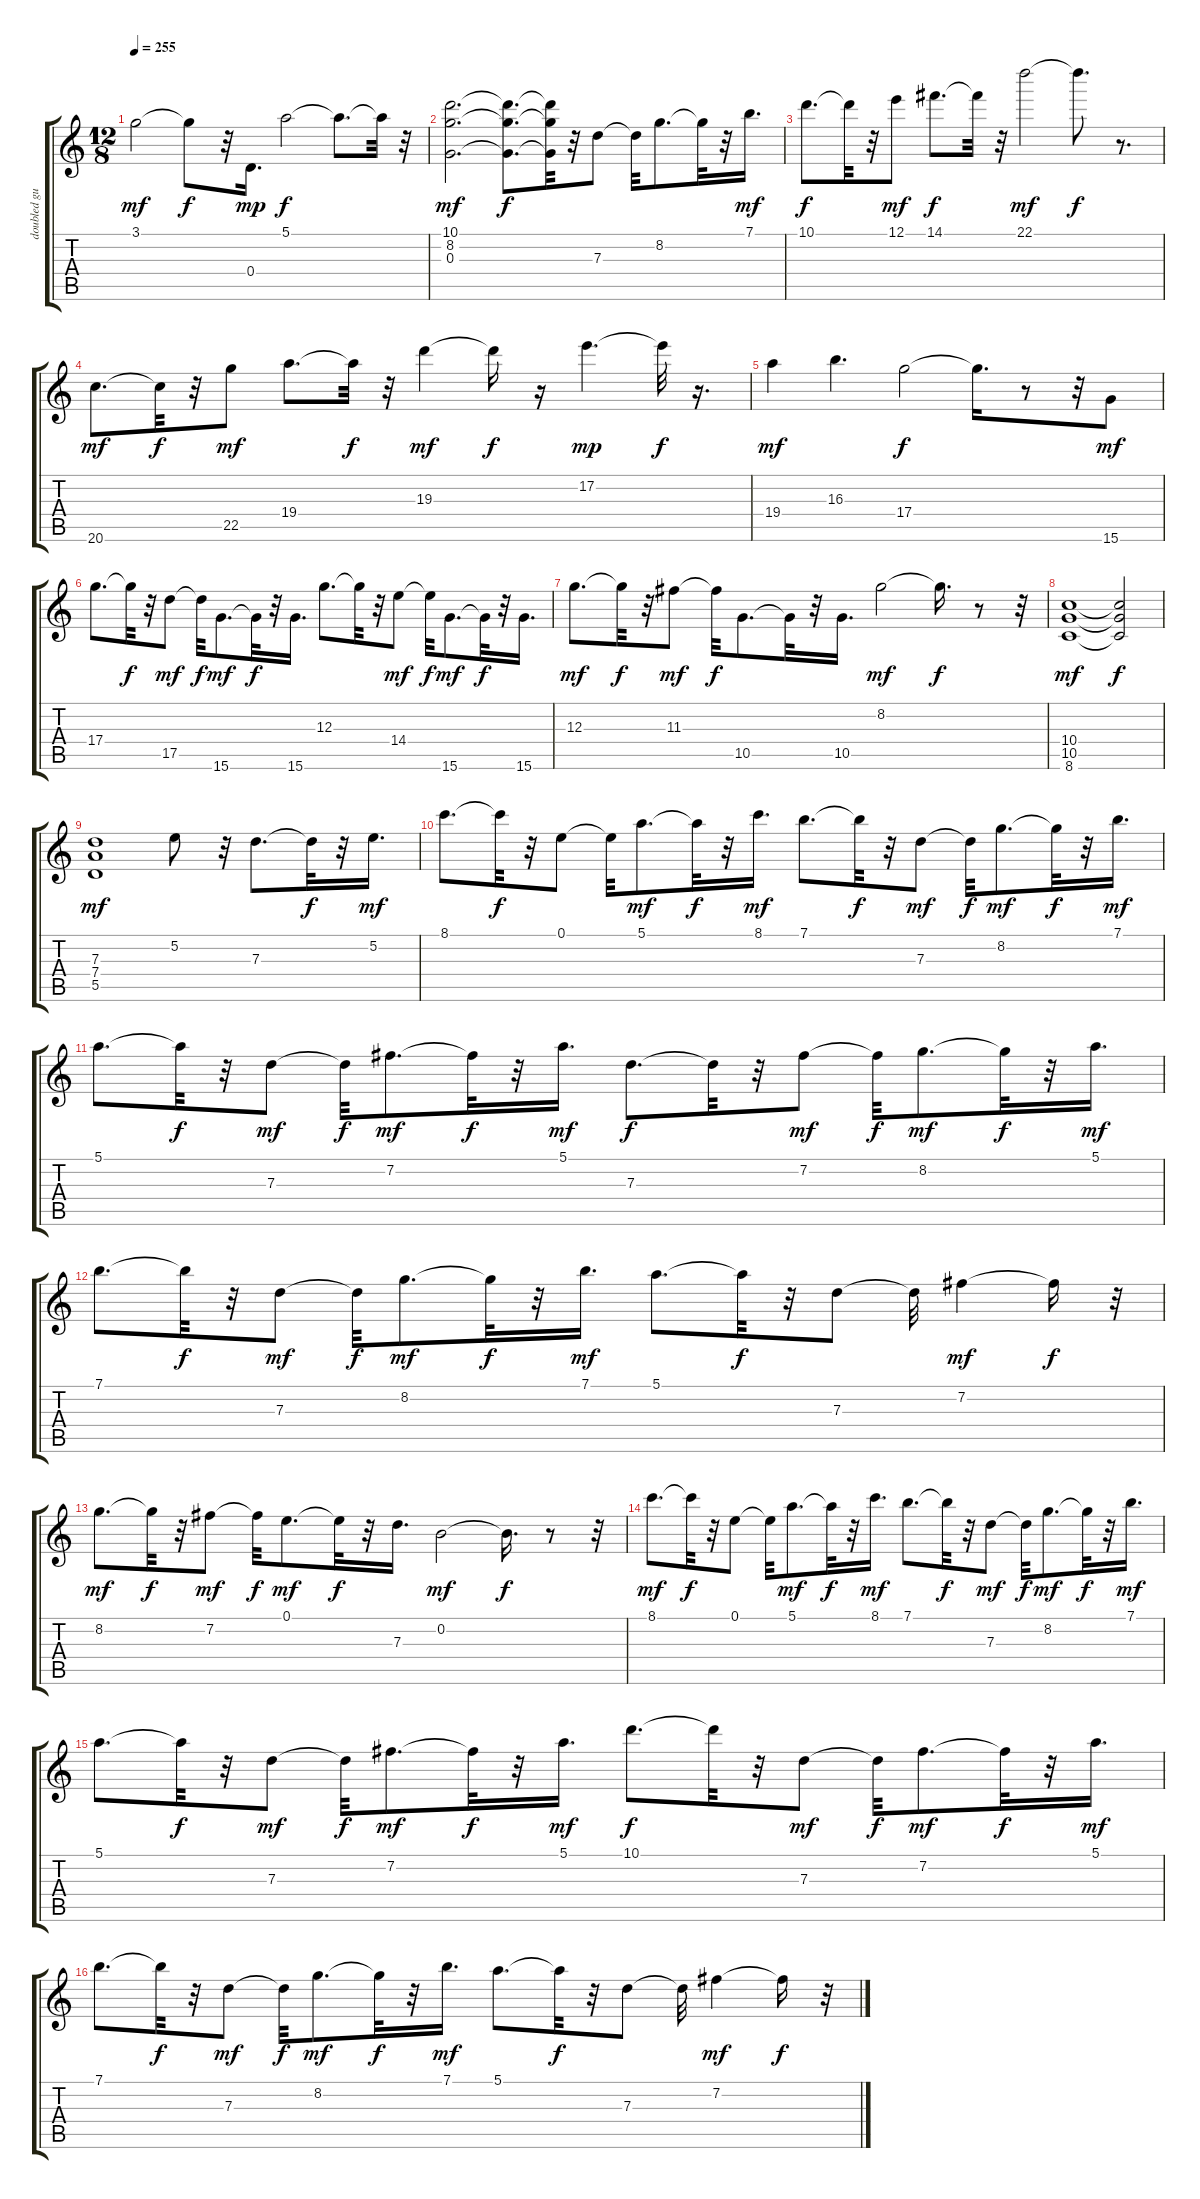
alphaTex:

\track ("doubled guitar      " "doubled gu") {instrument distortionguitar}
\staff {score tabs}
\tuning (E4 B3 G3 D3 A2 E2) {hide}
\ts (12 8)
\tempo 255
\clef g2
\ks c
3.1.2{dy mf} 3.1{t}.8{dy f} r.32 0.4.16{d dy mp} 5.1.2{dy f} 5.1{t}.8{d} 5.1{t}.32 r.32 |
(10.1 8.2 0.3).2{d dy mf} (10.1{t} 8.2{t} 0.3{t}).8{d dy f} (10.1{t} 8.2{t} 0.3{t}).32 r.32 7.3.8 7.3{t}.32 8.2.8{d} 8.2{t}.32 r.32 7.1.16{d dy mf} |
10.1.8{d dy f} 10.1{t}.32 r.32 12.1.8{dy mf} 14.1.8{d dy f} 14.1{t}.32 r.32 22.1.2{dy mf} 22.1{t}.8{d dy f} r.8{d} |
20.6.8{d dy mf} 20.6{t}.32{dy f} r.32 22.5.8{dy mf} 19.4.8{d} 19.4{t}.32{dy f} r.32 19.3.4{dy mf} 19.3{t}.16{dy f} r.16 17.2.4{d dy mp} 17.2{t}.32{dy f} r.16{d} |
19.4.4{dy mf} 16.3.4{d} 17.4.2{dy f} 17.4{t}.16{d} r.8 r.32 15.6.8{dy mf} |
17.4.8{d} 17.4{t}.32{dy f} r.32 17.5.8{dy mf} 17.5{t}.32{dy f} 15.6.8{d dy mf} 15.6{t}.32{dy f} r.32 15.6.16{d} 12.3.8{d} 12.3{t}.32 r.32 14.4.8{dy mf} 14.4{t}.32{dy f} 15.6.8{d dy mf} 15.6{t}.32{dy f} r.32 15.6.16{d} |
12.3.8{d dy mf} 12.3{t}.32{dy f} r.32 11.3.8{dy mf} 11.3{t}.32{dy f} 10.5.8{d} 10.5{t}.32 r.32 10.5.16{d} 8.2.2{dy mf} 8.2{t}.16{d dy f} r.8 r.32 |
(10.4 10.5 8.6).1{dy mf} (10.4{t} 10.5{t} 8.6{t}).2{dy f} |
(7.3 7.4 5.5).1{dy mf} 5.2.8 r.32 7.3.8{d} 7.3{t}.32{dy f} r.32 5.2.16{d dy mf} |
8.1.8{d} 8.1{t}.32{dy f} r.32 0.1.8 0.1{t}.32 5.1.8{d dy mf} 5.1{t}.32{dy f} r.32 8.1.16{d dy mf} 7.1.8{d} 7.1{t}.32{dy f} r.32 7.3.8{dy mf} 7.3{t}.32{dy f} 8.2.8{d dy mf} 8.2{t}.32{dy f} r.32 7.1.16{d dy mf} |
5.1.8{d} 5.1{t}.32{dy f} r.32 7.3.8{dy mf} 7.3{t}.32{dy f} 7.2.8{d dy mf} 7.2{t}.32{dy f} r.32 5.1.16{d dy mf} 7.3.8{d dy f} 7.3{t}.32 r.32 7.2.8{dy mf} 7.2{t}.32{dy f} 8.2.8{d dy mf} 8.2{t}.32{dy f} r.32 5.1.16{d dy mf} |
7.1.8{d} 7.1{t}.32{dy f} r.32 7.3.8{dy mf} 7.3{t}.32{dy f} 8.2.8{d dy mf} 8.2{t}.32{dy f} r.32 7.1.16{d dy mf} 5.1.8{d} 5.1{t}.32{dy f} r.32 7.3.8 7.3{t}.32 7.2.4{dy mf} 7.2{t}.16{dy f} r.32 |
8.2.8{d dy mf} 8.2{t}.32{dy f} r.32 7.2.8{dy mf} 7.2{t}.32{dy f} 0.1.8{d dy mf} 0.1{t}.32{dy f} r.32 7.3.16{d} 0.2.2{dy mf} 0.2{t}.16{d dy f} r.8 r.32 |
8.1.8{d dy mf} 8.1{t}.32{dy f} r.32 0.1.8 0.1{t}.32 5.1.8{d dy mf} 5.1{t}.32{dy f} r.32 8.1.16{d dy mf} 7.1.8{d} 7.1{t}.32{dy f} r.32 7.3.8{dy mf} 7.3{t}.32{dy f} 8.2.8{d dy mf} 8.2{t}.32{dy f} r.32 7.1.16{d dy mf} |
5.1.8{d} 5.1{t}.32{dy f} r.32 7.3.8{dy mf} 7.3{t}.32{dy f} 7.2.8{d dy mf} 7.2{t}.32{dy f} r.32 5.1.16{d dy mf} 10.1.8{d dy f} 10.1{t}.32 r.32 7.3.8{dy mf} 7.3{t}.32{dy f} 7.2.8{d dy mf} 7.2{t}.32{dy f} r.32 5.1.16{d dy mf} |
7.1.8{d} 7.1{t}.32{dy f} r.32 7.3.8{dy mf} 7.3{t}.32{dy f} 8.2.8{d dy mf} 8.2{t}.32{dy f} r.32 7.1.16{d dy mf} 5.1.8{d} 5.1{t}.32{dy f} r.32 7.3.8 7.3{t}.32 7.2.4{dy mf} 7.2{t}.16{dy f} r.32
